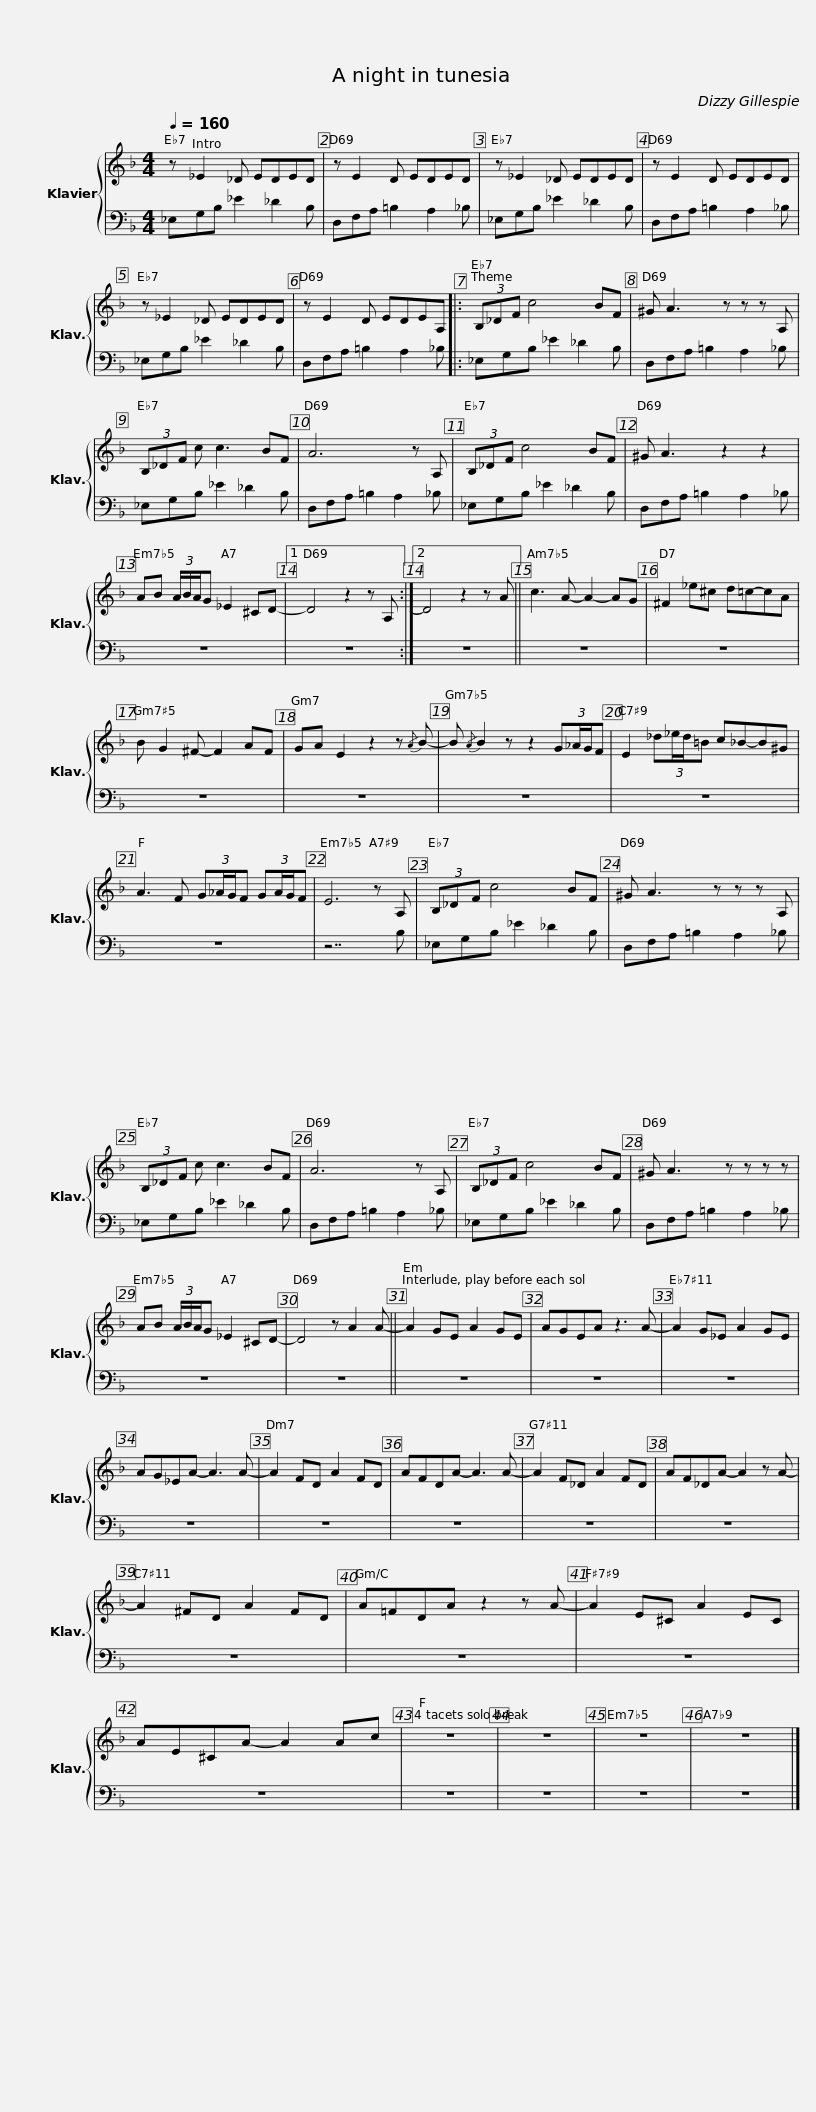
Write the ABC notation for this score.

X:1
%%score { 1 | 2 }
L:1/8
Q:1/4=160
M:4/4
I:linebreak $
K:F
V:1 treble
V:2 bass
V:1
 z _E2 _D EDED | z E2 D EDED | z _E2 _D EDED | z E2 D EDED |$ z _E2 _D EDED | %5
 z E2 D EDEA, |: (3B,_DF c4 BF | ^G A3 z z z A, |$ (3B,_DF c c3 BF | A6 z A, | %10
 (3B,_DF c4 BF | ^G A3 z2 z2 |$ AB (3A/B/A/G _E2 ^CD- |1 D4 z2 z A, :|2 D4 z2 z A || %15
 c3 A- A2- AG | ^F2 _e^c d=c-cA | B G2 ^F- F2 AF |$ GA E2 z2 z{/A} B- | B{/A} B2 z z2 (3:2:4G_A/G/F | %20
 E2 (3:2:4_d_e/d/=B c_B-B^G | A3 F (3:2:4G_A/G/F (3:2:4GA/G/F | E6 z A, |$ (3B,_DF c4 BF | ^G A3 z z z A, | %25
 (3B,_DF c c3 BF |$ A6 z A, | (3B,_DF c4 BF | ^G A3 z z z z | AB (3A/B/A/G _E2 ^CD- |$ %30
 D4 z A2 A- || A2 GE A2 GE | AGEA z3 A- | A2 G_E A2 GE | AG_EA- A3 A- | %35
 A2 FD A2 FD |$ AFDA- A3 A- | A2 F_D A2 FD | AF_DA- A2 z A- | A2 ^FD A2 FD | %40
 A=FDA z2 z A- | A2 E^C A2 EC |$ AE^CA- A2 Ac | z8 | z8 | %45
 z8 | z8 |] %47
V:2
 _E,G,B, _E2 _D2 B, | D,F,A, =B,2 A,2 _B, | _E,G,B, _E2 _D2 B, | D,F,A, =B,2 A,2 _B, |$ _E,G,B, _E2 _D2 B, | %5
 D,F,A, =B,2 A,2 _B, |: _E,G,B, _E2 _D2 B, | D,F,A, =B,2 A,2 _B, |$ _E,G,B, _E2 _D2 B, | D,F,A, =B,2 A,2 _B, | %10
 _E,G,B, _E2 _D2 B, | D,F,A, =B,2 A,2 _B, |$ z8 |1 z8 :|2 z8 || %15
 z8 | z8 | z8 |$ z8 | z8 | %20
 z8 | z8 | z7 B, |$ _E,G,B, _E2 _D2 B, | D,F,A, =B,2 A,2 _B, | %25
 _E,G,B, _E2 _D2 B, |$ D,F,A, =B,2 A,2 _B, | _E,G,B, _E2 _D2 B, | D,F,A, =B,2 A,2 _B, | z8 |$ %30
 z8 || z8 | z8 | z8 | z8 | %35
 z8 |$ z8 | z8 | z8 | z8 | %40
 z8 | z8 |$ z8 | z8 | z8 | %45
 z8 | z8 |] %47
